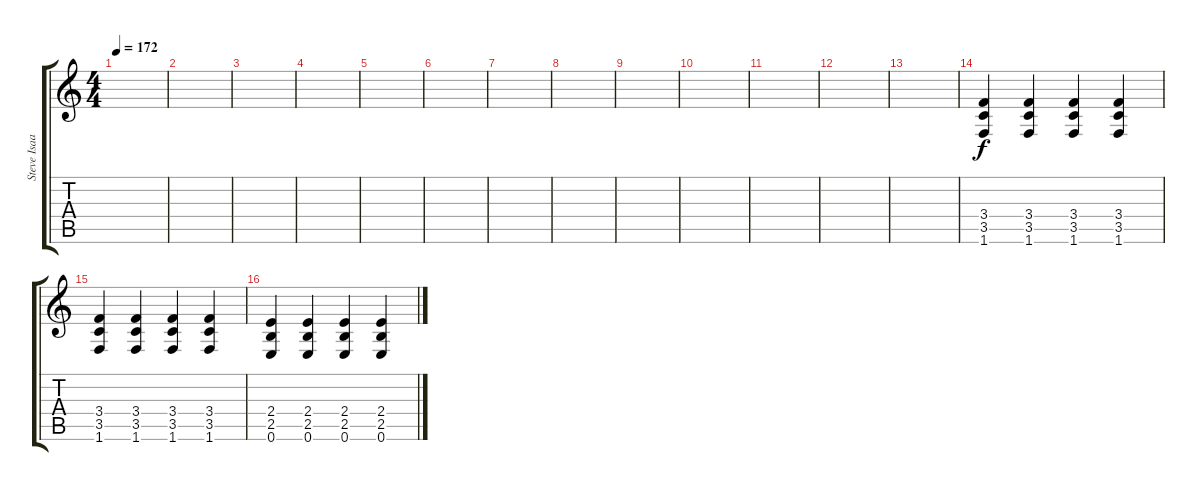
\track ("Steve Isaacs" "Steve Isaa") {instrument overdrivenguitar}
\staff {score tabs}
\tuning (E4 B3 G3 D3 A2 E2) {hide}
\ts (4 4)
\tempo 172
\clef g2
\ks c
|
|
|
|
|
|
|
|
|
|
|
|
|
(3.4 3.5 1.6).4 (3.4 3.5 1.6).4 (3.4 3.5 1.6).4 (3.4 3.5 1.6).4 |
(3.4 3.5 1.6).4 (3.4 3.5 1.6).4 (3.4 3.5 1.6).4 (3.4 3.5 1.6).4 |
(2.4 2.5 0.6).4 (2.4 2.5 0.6).4 (2.4 2.5 0.6).4 (2.4 2.5 0.6).4
